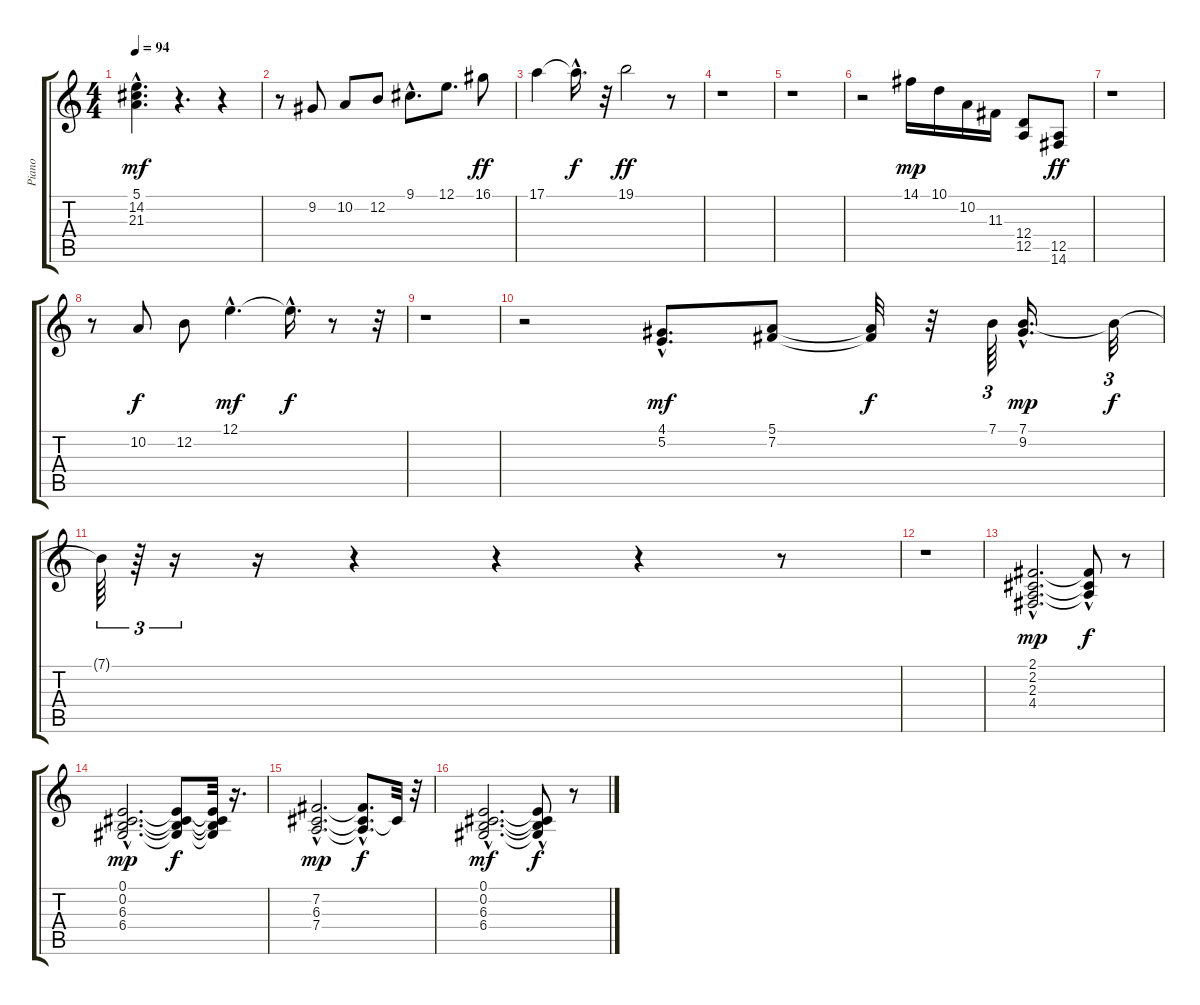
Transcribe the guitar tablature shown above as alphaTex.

\track ("Piano" "Piano") {instrument acousticgrandpiano}
\staff {score tabs}
\tuning (E4 B3 G3 D3 A2 E2) {hide}
\ts (4 4)
\tempo 94
\clef g2
\ks c
(5.1{hac} 14.2{hac} 21.3{hac}).4{d dy mf} r.4{d} r.4 |
r.8 9.2.8 10.2.8 12.2.8 9.1{hac}.8{d} 12.1.8{d} 16.1.8{dy ff} |
17.1.4 17.1{hac t}.16{d dy f} r.32 19.1.2{dy ff} r.8 |
r.1 |
r.1 |
r.2 14.1.16{dy mp} 10.1.16 10.2.16 11.3.16 (12.4 12.5).8 (12.5 14.6).8{dy ff} |
r.1 |
r.8 10.2.8{dy f} 12.2.8 12.1{hac}.4{d dy mf} 12.1{hac t}.16{d dy f} r.8 r.32 |
r.1 |
r.2 (4.1{hac} 5.2).8{d dy mf} (5.1 7.2).8 (5.1{t} 7.2{t}).32{dy f} r.32 7.1.64{tu (3 2)} (7.1{hac} 9.2{hac}).16{d dy mp} 7.1{t}.32{tu (3 2) dy f} |
7.1{t}.64{tu (3 2)} r.64{tu (3 2)} r.16{tu (3 2)} r.16 r.4 r.4 r.4 r.8 |
r.1 |
(2.1{hac} 2.2{hac} 2.3{hac} 4.4).2{d dy mp} (2.1{hac t} 2.2{t} 2.3{hac t}).8{dy f} r.8 |
(0.1{hac} 0.2{hac} 6.3{hac} 6.4{hac}).2{d dy mp} (0.1{t} 0.2{t} 6.3{t} 6.4{t}).8{dy f} (0.1{t} 0.2{t} 6.3{t} 6.4{t}).32 r.16{d} |
(7.2{hac} 6.3{hac} 7.4{hac}).2{d dy mp} (7.2{t} 6.3{hac t} 7.4{t}).8{d dy f} 6.3{t}.32 r.32 |
(0.1{hac} 0.2{hac} 6.3{hac} 6.4{hac}).2{d dy mf} (0.1{hac t} 0.2{hac t} 6.3{t} 6.4{t}).8{dy f} r.8
